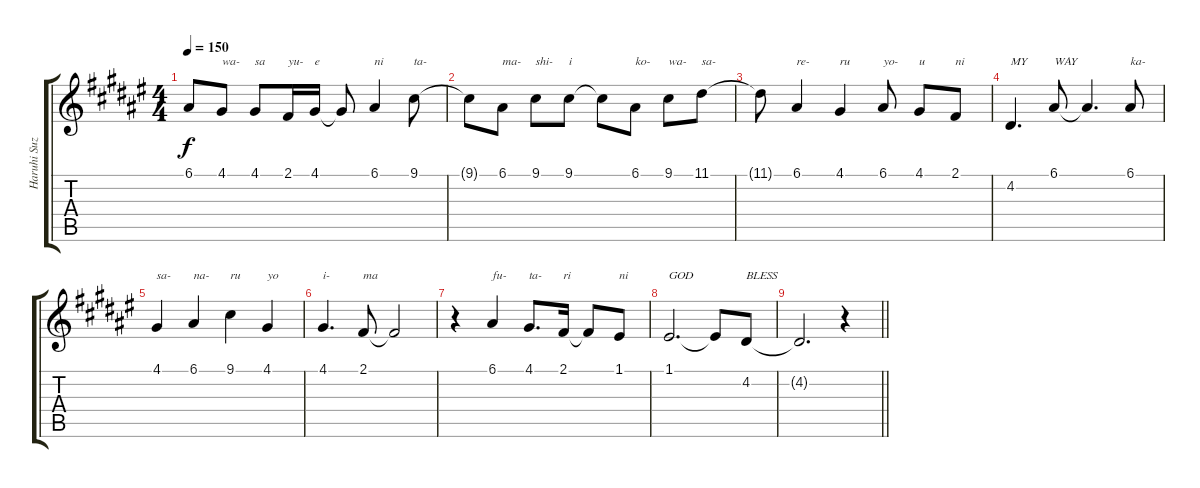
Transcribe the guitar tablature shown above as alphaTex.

\track ("Haruhi Suzumiya (Voice)" "Haruhi Suz") {instrument lead2sawtooth}
\staff {score tabs}
\tuning (E4 B3 G3 D3 A2 E2) {hide}
\ts (4 4)
\tempo 150
\clef g2
\ks d#minor
6.1{t}.8{dy f} 4.1.8{txt "wa-"} 4.1.8{txt "sa"} 2.1.16{txt "yu-"} 4.1.16{txt "e"} 4.1{t}.8 6.1.4{txt "ni"} 9.1.8{txt "ta-"} |
9.1{t}.8 6.1.8{txt "ma-"} 9.1.8{txt "shi-"} 9.1.8{txt "i"} 9.1{t}.8 6.1.8{txt "ko-"} 9.1.8{txt "wa-"} 11.1.8{txt "sa-"} |
11.1{t}.8 6.1.4{txt "re-"} 4.1.4{txt "ru"} 6.1.8{txt "yo-"} 4.1.8{txt "u"} 2.1.8{txt "ni"} |
4.2.4{d txt "MY"} 6.1.8{txt "WAY"} 6.1{t}.4{d} 6.1.8{txt "ka-"} |
4.1.4{txt "sa-"} 6.1.4{txt "na-"} 9.1.4{txt "ru"} 4.1.4{txt "yo"} |
4.1.4{d txt "i-"} 2.1.8{txt "ma"} 2.1{t}.2 |
r.4 6.1.4{txt "fu-"} 4.1.8{d txt "ta-"} 2.1.16{txt "ri"} 2.1{t}.8 1.1.8{txt "ni"} |
1.1.2{d txt "GOD"} 1.1{t}.8 4.2.8{txt "BLESS"} |
\barLineRight lightlight
4.2{t}.2{d} r.4
